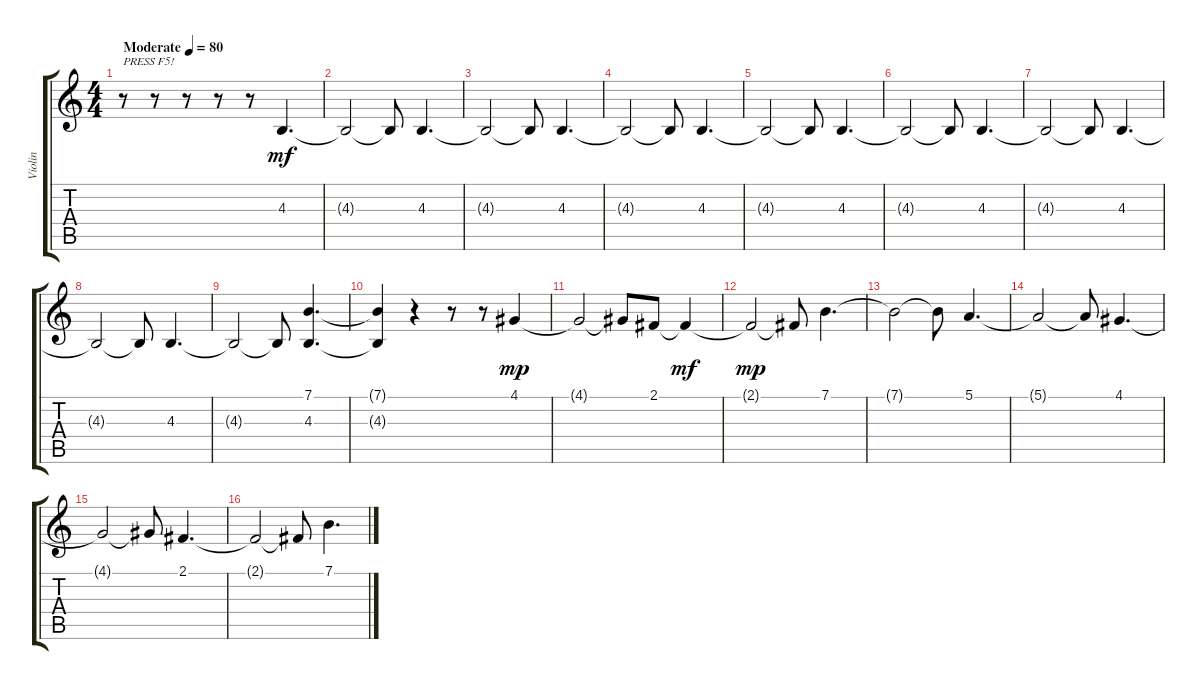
\track ("Violin" "Violin") {instrument violin}
\staff {score tabs}
\tuning (E4 B3 G3 D3 A2 E2) {hide}
\ts (4 4)
\tempo (80 "Moderate")
\clef g2
\ks c
r.8{txt "PRESS F5!" dy mf instrument violin} r.8 r.8 r.8 r.8 4.3.4{d} |
4.3{t}.2 4.3{t}.8 4.3.4{d} |
4.3{t}.2 4.3{t}.8 4.3.4{d} |
4.3{t}.2 4.3{t}.8 4.3.4{d} |
4.3{t}.2 4.3{t}.8 4.3.4{d} |
4.3{t}.2 4.3{t}.8 4.3.4{d} |
4.3{t}.2 4.3{t}.8 4.3.4{d} |
4.3{t}.2 4.3{t}.8 4.3.4{d} |
4.3{t}.2 4.3{t}.8 (7.1 4.3).4{d} |
(7.1{t} 4.3{t}).4 r.4 r.8 r.8 4.1.4{dy mp} |
4.1{t}.2 4.1{t}.8 2.1.8 2.1{t}.4{dy mf} |
2.1{t}.2{dy mp} 2.1{t}.8 7.1.4{d} |
7.1{t}.2 7.1{t}.8 5.1.4{d} |
5.1{t}.2 5.1{t}.8 4.1.4{d} |
4.1{t}.2 4.1{t}.8 2.1.4{d} |
2.1{t}.2 2.1{t}.8 7.1.4{d}
